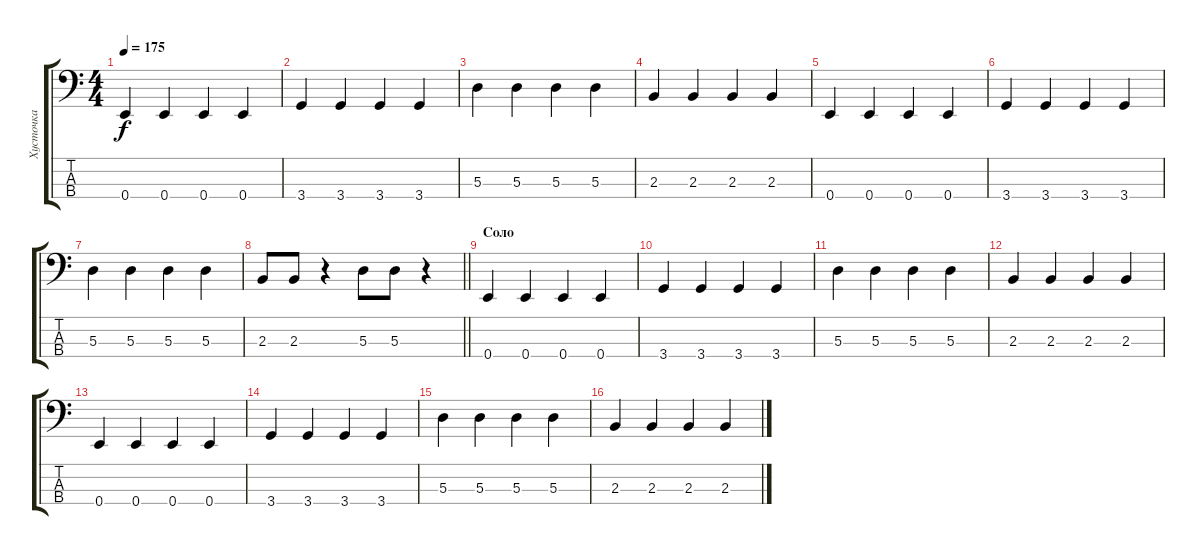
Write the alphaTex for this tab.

\track ("Хусточка" "Хусточка") {instrument electricbassfinger}
\staff {score tabs}
\tuning (G2 D2 A1 E1) {hide}
\ts (4 4)
\tempo 175
\clef f4
\ks c
0.4.4{dy f} 0.4.4 0.4.4 0.4.4 |
3.4.4 3.4.4 3.4.4 3.4.4 |
5.3.4 5.3.4 5.3.4 5.3.4 |
2.3.4 2.3.4 2.3.4 2.3.4 |
0.4.4 0.4.4 0.4.4 0.4.4 |
3.4.4 3.4.4 3.4.4 3.4.4 |
5.3.4 5.3.4 5.3.4 5.3.4 |
\barLineRight lightlight
2.3.8 2.3.8 r.4 5.3.8 5.3.8 r.4 |
\section ("" "Соло")
0.4.4 0.4.4 0.4.4 0.4.4 |
3.4.4 3.4.4 3.4.4 3.4.4 |
5.3.4 5.3.4 5.3.4 5.3.4 |
2.3.4 2.3.4 2.3.4 2.3.4 |
0.4.4 0.4.4 0.4.4 0.4.4 |
3.4.4 3.4.4 3.4.4 3.4.4 |
5.3.4 5.3.4 5.3.4 5.3.4 |
2.3.4 2.3.4 2.3.4 2.3.4
